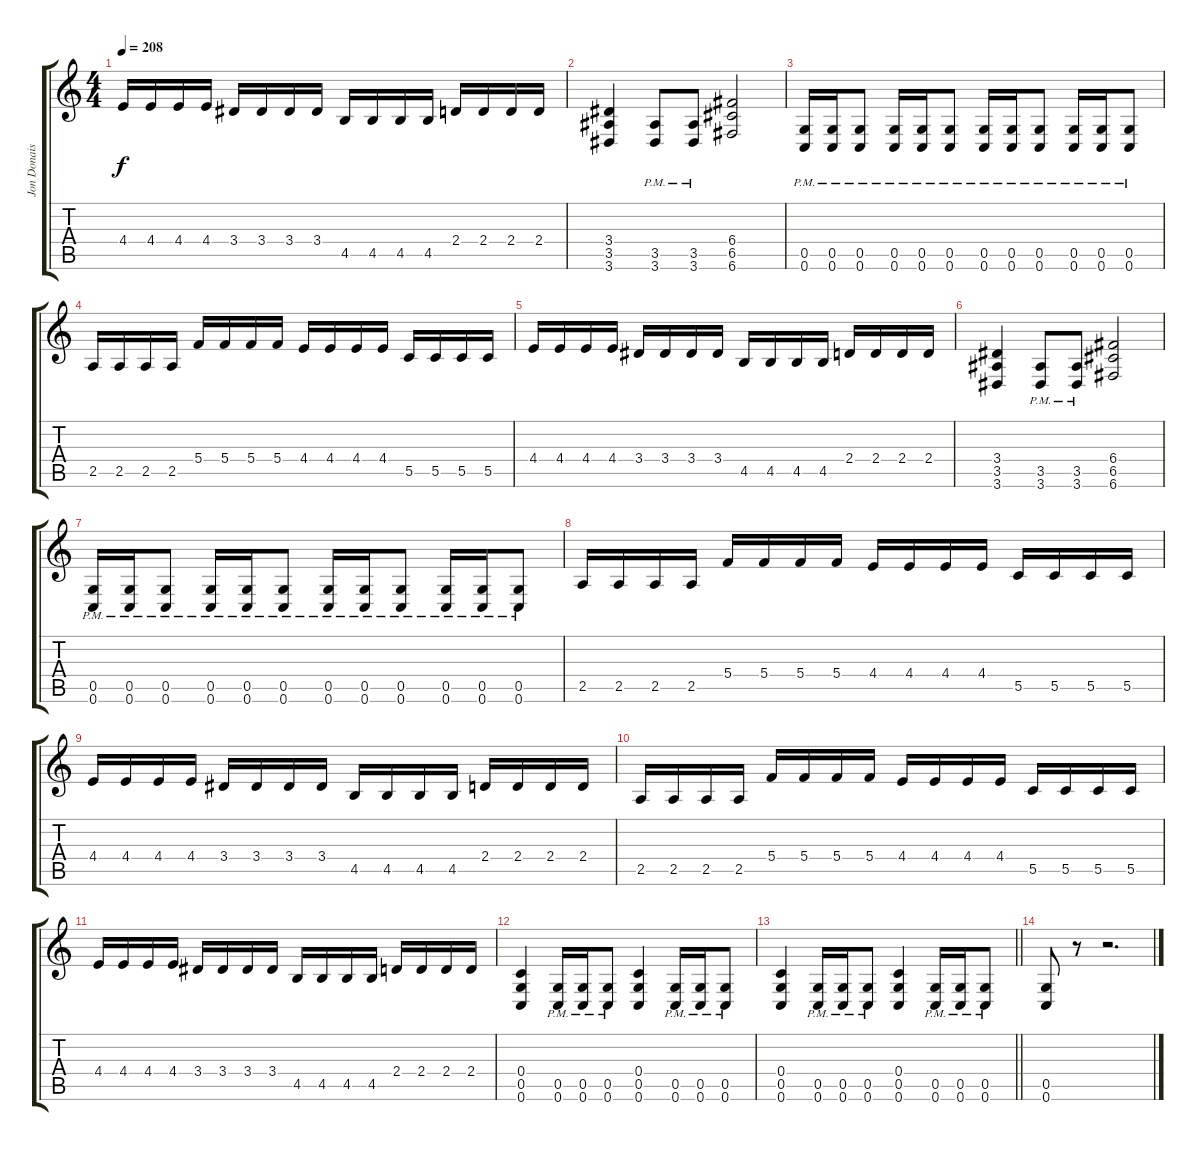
\track ("Jon Donais" "Jon Donais") {instrument distortionguitar}
\staff {score tabs}
\tuning (D4 A3 F3 C3 G2 C2) {hide}
\ts (4 4)
\tempo 208
\clef g2
\ks c
4.4.16{dy f} 4.4.16 4.4.16 4.4.16 3.4.16 3.4.16 3.4.16 3.4.16 4.5.16 4.5.16 4.5.16 4.5.16 2.4.16 2.4.16 2.4.16 2.4.16 |
(3.4 3.5 3.6).4 (3.5{pm} 3.6{pm}).8 (3.5{pm} 3.6{pm}).8 (6.4 6.5 6.6).2 |
(0.5{pm} 0.6{pm}).16 (0.5{pm} 0.6{pm}).16 (0.5{pm} 0.6{pm}).8 (0.5{pm} 0.6{pm}).16 (0.5{pm} 0.6{pm}).16 (0.5{pm} 0.6{pm}).8 (0.5{pm} 0.6{pm}).16 (0.5{pm} 0.6{pm}).16 (0.5{pm} 0.6{pm}).8 (0.5{pm} 0.6{pm}).16 (0.5{pm} 0.6{pm}).16 (0.5{pm} 0.6{pm}).8 |
2.5.16 2.5.16 2.5.16 2.5.16 5.4.16 5.4.16 5.4.16 5.4.16 4.4.16 4.4.16 4.4.16 4.4.16 5.5.16 5.5.16 5.5.16 5.5.16 |
4.4.16 4.4.16 4.4.16 4.4.16 3.4.16 3.4.16 3.4.16 3.4.16 4.5.16 4.5.16 4.5.16 4.5.16 2.4.16 2.4.16 2.4.16 2.4.16 |
(3.4 3.5 3.6).4 (3.5{pm} 3.6{pm}).8 (3.5{pm} 3.6{pm}).8 (6.4 6.5 6.6).2 |
(0.5{pm} 0.6{pm}).16 (0.5{pm} 0.6{pm}).16 (0.5{pm} 0.6{pm}).8 (0.5{pm} 0.6{pm}).16 (0.5{pm} 0.6{pm}).16 (0.5{pm} 0.6{pm}).8 (0.5{pm} 0.6{pm}).16 (0.5{pm} 0.6{pm}).16 (0.5{pm} 0.6{pm}).8 (0.5{pm} 0.6{pm}).16 (0.5{pm} 0.6{pm}).16 (0.5{pm} 0.6{pm}).8 |
2.5.16 2.5.16 2.5.16 2.5.16 5.4.16 5.4.16 5.4.16 5.4.16 4.4.16 4.4.16 4.4.16 4.4.16 5.5.16 5.5.16 5.5.16 5.5.16 |
4.4.16 4.4.16 4.4.16 4.4.16 3.4.16 3.4.16 3.4.16 3.4.16 4.5.16 4.5.16 4.5.16 4.5.16 2.4.16 2.4.16 2.4.16 2.4.16 |
2.5.16 2.5.16 2.5.16 2.5.16 5.4.16 5.4.16 5.4.16 5.4.16 4.4.16 4.4.16 4.4.16 4.4.16 5.5.16 5.5.16 5.5.16 5.5.16 |
4.4.16 4.4.16 4.4.16 4.4.16 3.4.16 3.4.16 3.4.16 3.4.16 4.5.16 4.5.16 4.5.16 4.5.16 2.4.16 2.4.16 2.4.16 2.4.16 |
(0.4 0.5 0.6).4 (0.5{pm} 0.6{pm}).16 (0.5{pm} 0.6{pm}).16 (0.5{pm} 0.6{pm}).8 (0.4 0.5 0.6).4 (0.5{pm} 0.6{pm}).16 (0.5{pm} 0.6{pm}).16 (0.5{pm} 0.6{pm}).8 |
\barLineRight lightlight
(0.4 0.5 0.6).4 (0.5{pm} 0.6{pm}).16 (0.5{pm} 0.6{pm}).16 (0.5{pm} 0.6{pm}).8 (0.4 0.5 0.6).4 (0.5{pm} 0.6{pm}).16 (0.5{pm} 0.6{pm}).16 (0.5{pm} 0.6{pm}).8 |
(0.5 0.6).8 r.8 r.2{d}
